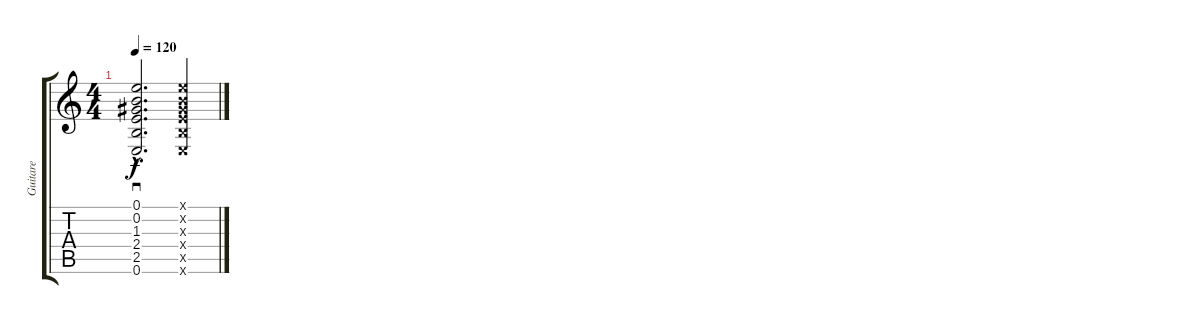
\track ("Guitare" "Guitare") {instrument acousticguitarsteel}
\staff {score tabs}
\tuning (E4 B3 G3 D3 A2 E2) {hide}
\ts (4 4)
\tempo 120
\clef g2
\ks c
(0.1{hac} 0.2{hac} 1.3{hac} 2.4{hac} 2.5{hac} 0.6{hac}).2{d sd dy f} (0.1{x} 0.2{x} 1.3{x} 2.4{x} 2.5{x} 0.6{x}).4
